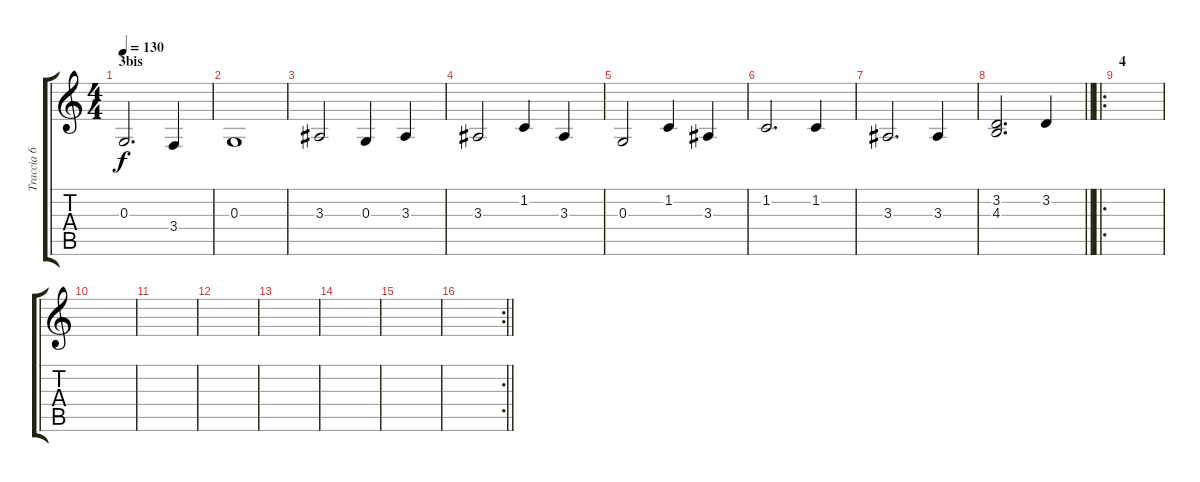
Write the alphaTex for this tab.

\track ("Traccia 6" "Traccia 6") {instrument acousticgrandpiano}
\staff {score tabs}
\tuning (E4 B3 G3 D3 A2 E2) {hide}
\ts (4 4)
\section ("" "3bis")
\tempo 130
\clef g2
\ks c
0.3.2{d dy f} 3.4.4 |
0.3.1 |
3.3.2 0.3.4 3.3.4 |
3.3.2 1.2.4 3.3.4 |
0.3.2 1.2.4 3.3.4 |
1.2.2{d} 1.2.4 |
3.3.2{d} 3.3.4 |
\barLineRight lightlight
(3.2 4.3).2{d} 3.2.4 |
\ro
\section ("" "4")
|
|
|
|
|
|
|
\rc 2
\barLineRight lightlight
